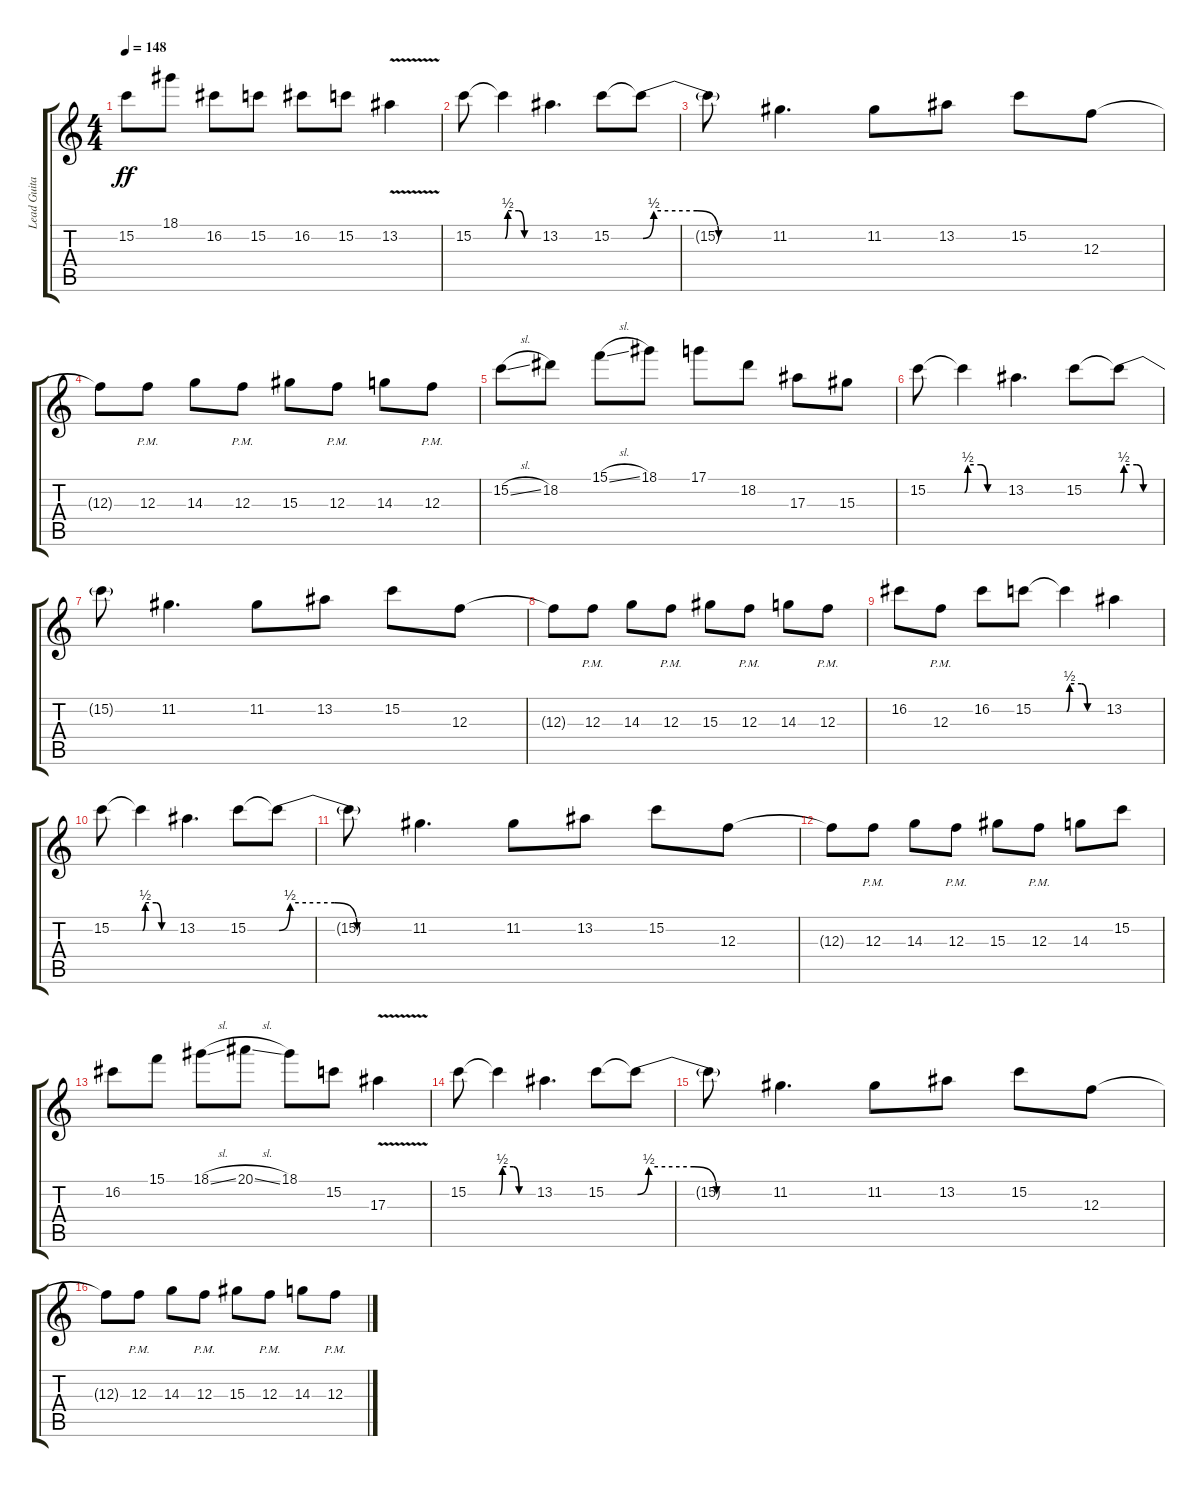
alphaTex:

\track ("Lead Guitar 2" "Lead Guita") {instrument overdrivenguitar}
\staff {score tabs}
\tuning (D4 A3 F3 C3 G2 C2) {hide}
\ts (4 4)
\tempo 148
\clef g2
\ks c
15.2.8{dy ff} 18.1.8 16.2.8 15.2.8 16.2.8 15.2.8 13.2{v}.4 |
15.2.8 15.2{be (custom 0 0 5 2 25 2 35 0 60 0) t}.4 13.2.4{d} 15.2.8 15.2{be (custom 0 0 5 2 25 2 35 0 60 0) t}.8 |
15.2{t}.8 11.2.4{d} 11.2.8 13.2.8 15.2.8 12.3.8 |
12.3{t}.8 12.3{pm}.8 14.3.8 12.3{pm}.8 15.3.8 12.3{pm}.8 14.3.8 12.3{pm}.8 |
15.2{sl}.8 18.2.8 15.1{sl}.8 18.1.8 17.1.8 18.2.8 17.3.8 15.3.8 |
15.2.8 15.2{be (custom 0 0 5 2 25 2 35 0 60 0) t}.4 13.2.4{d} 15.2.8 15.2{be (custom 0 0 5 2 25 2 35 0 60 0) t}.8 |
15.2{t}.8 11.2.4{d} 11.2.8 13.2.8 15.2.8 12.3.8 |
12.3{t}.8 12.3{pm}.8 14.3.8 12.3{pm}.8 15.3.8 12.3{pm}.8 14.3.8 12.3{pm}.8 |
16.2.8 12.3{pm}.8 16.2.8 15.2.8 15.2{be (custom 0 0 5 2 25 2 35 0 60 0) t}.4 13.2.4 |
15.2.8 15.2{be (custom 0 0 5 2 25 2 35 0 60 0) t}.4 13.2.4{d} 15.2.8 15.2{be (custom 0 0 5 2 25 2 35 0 60 0) t}.8 |
15.2{t}.8 11.2.4{d} 11.2.8 13.2.8 15.2.8 12.3.8 |
12.3{t}.8 12.3{pm}.8 14.3.8 12.3{pm}.8 15.3.8 12.3{pm}.8 14.3.8 15.2.8 |
16.2.8 15.1.8 18.1{sl}.8 20.1{sl}.8 18.1.8 15.2.8 17.3{v}.4 |
15.2.8 15.2{be (custom 0 0 5 2 25 2 35 0 60 0) t}.4 13.2.4{d} 15.2.8 15.2{be (custom 0 0 5 2 25 2 35 0 60 0) t}.8 |
15.2{t}.8 11.2.4{d} 11.2.8 13.2.8 15.2.8 12.3.8 |
12.3{t}.8 12.3{pm}.8 14.3.8 12.3{pm}.8 15.3.8 12.3{pm}.8 14.3.8 12.3{pm}.8
